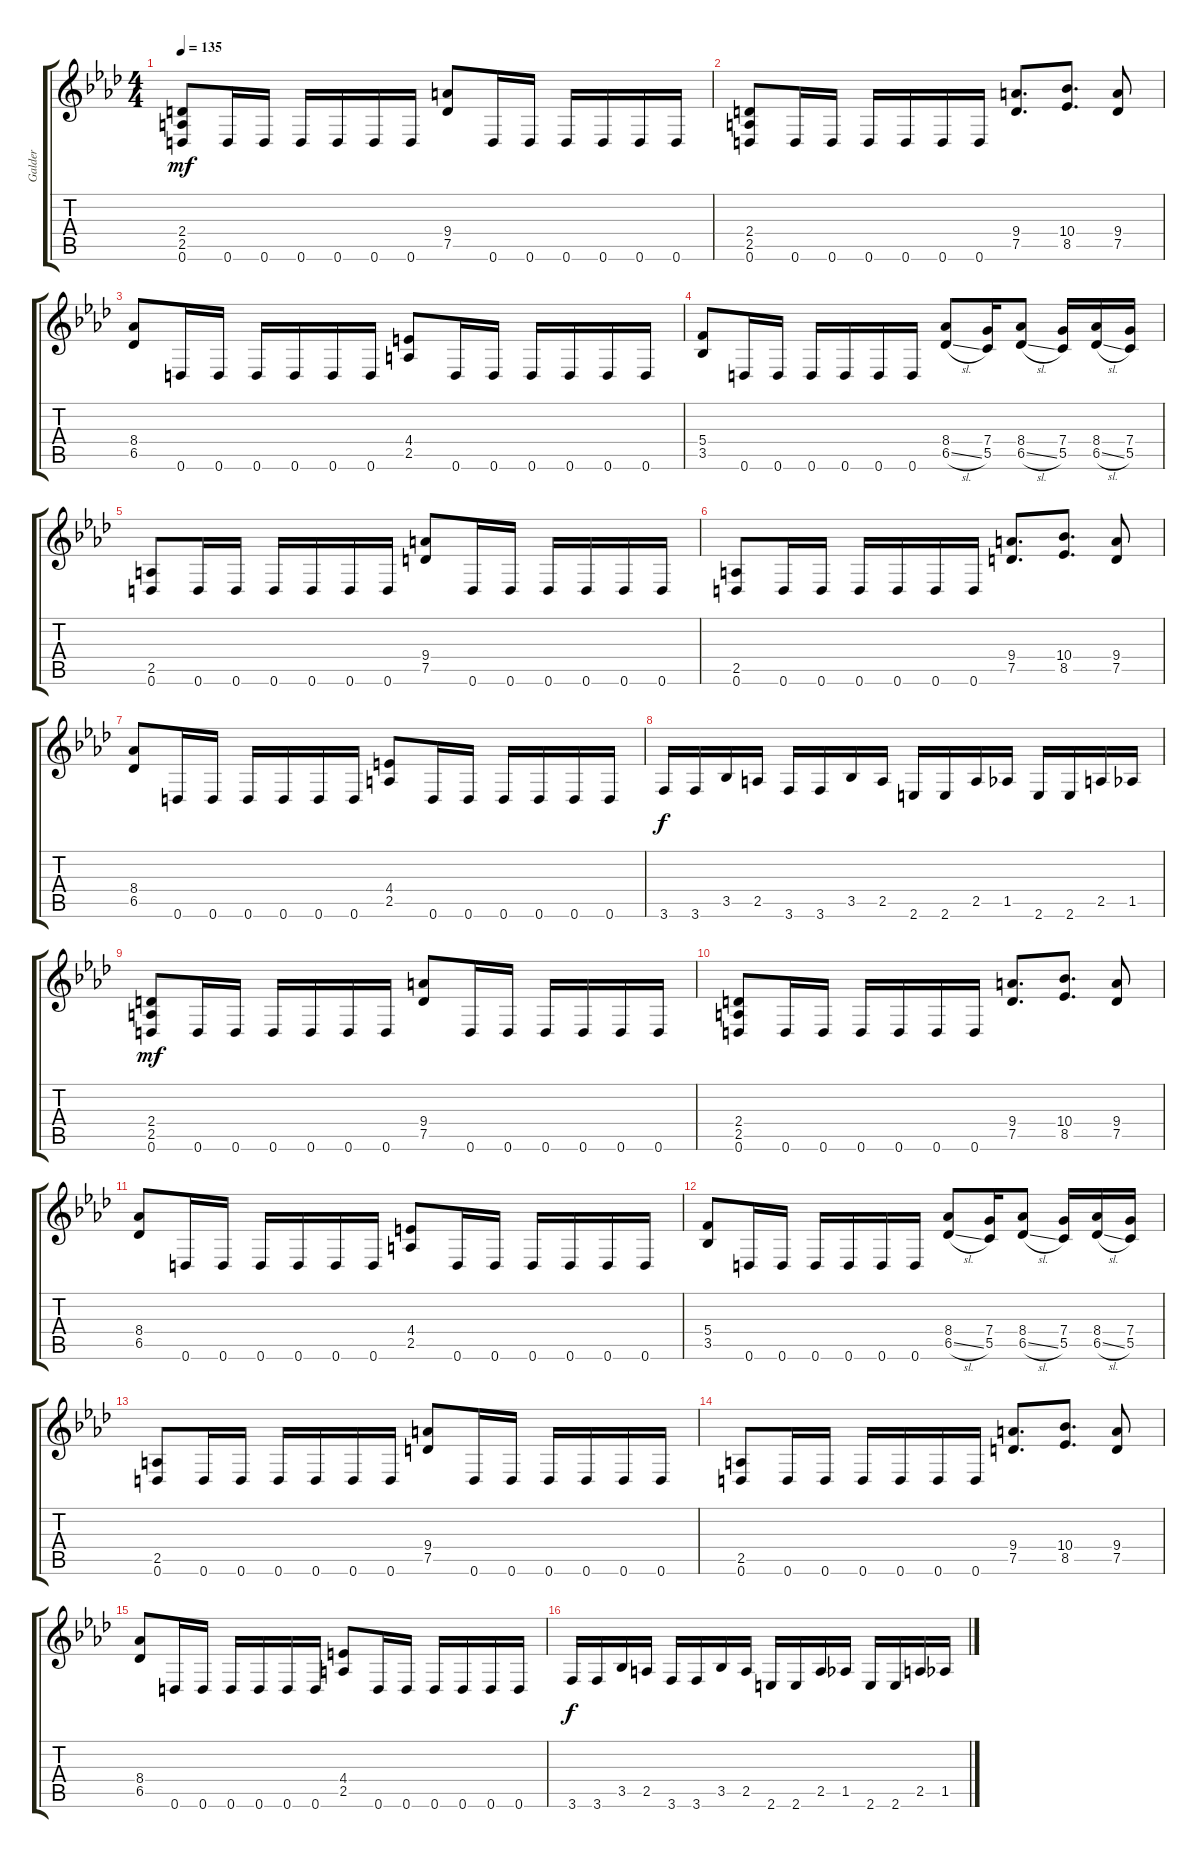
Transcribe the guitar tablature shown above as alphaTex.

\track ("Galder" "Galder") {instrument distortionguitar}
\staff {score tabs}
\tuning (D4 A3 F3 C3 G2 D2) {hide}
\ts (4 4)
\tempo 135
\clef g2
\ks ab
(2.4 2.5 0.6).8{dy mf} 0.6.16 0.6.16 0.6.16 0.6.16 0.6.16 0.6.16 (9.4 7.5).8 0.6.16 0.6.16 0.6.16 0.6.16 0.6.16 0.6.16 |
(2.4 2.5 0.6).8 0.6.16 0.6.16 0.6.16 0.6.16 0.6.16 0.6.16 (9.4 7.5).8{d} (10.4 8.5).8{d} (9.4 7.5).8 |
(8.4 6.5).8 0.6.16 0.6.16 0.6.16 0.6.16 0.6.16 0.6.16 (4.4 2.5).8 0.6.16 0.6.16 0.6.16 0.6.16 0.6.16 0.6.16 |
(5.4 3.5).8 0.6.16 0.6.16 0.6.16 0.6.16 0.6.16 0.6.16 (8.4 6.5{sl}).8 (7.4 5.5).16 (8.4 6.5{sl}).8 (7.4 5.5).16 (8.4 6.5{sl}).16 (7.4 5.5).16 |
(2.5 0.6).8 0.6.16 0.6.16 0.6.16 0.6.16 0.6.16 0.6.16 (9.4 7.5).8 0.6.16 0.6.16 0.6.16 0.6.16 0.6.16 0.6.16 |
(2.5 0.6).8 0.6.16 0.6.16 0.6.16 0.6.16 0.6.16 0.6.16 (9.4 7.5).8{d} (10.4 8.5).8{d} (9.4 7.5).8 |
(8.4 6.5).8 0.6.16 0.6.16 0.6.16 0.6.16 0.6.16 0.6.16 (4.4 2.5).8 0.6.16 0.6.16 0.6.16 0.6.16 0.6.16 0.6.16 |
3.6.16{dy f} 3.6.16 3.5.16 2.5.16 3.6.16 3.6.16 3.5.16 2.5.16 2.6.16 2.6.16 2.5.16 1.5.16 2.6.16 2.6.16 2.5.16 1.5.16 |
(2.4 2.5 0.6).8{dy mf} 0.6.16 0.6.16 0.6.16 0.6.16 0.6.16 0.6.16 (9.4 7.5).8 0.6.16 0.6.16 0.6.16 0.6.16 0.6.16 0.6.16 |
(2.4 2.5 0.6).8 0.6.16 0.6.16 0.6.16 0.6.16 0.6.16 0.6.16 (9.4 7.5).8{d} (10.4 8.5).8{d} (9.4 7.5).8 |
(8.4 6.5).8 0.6.16 0.6.16 0.6.16 0.6.16 0.6.16 0.6.16 (4.4 2.5).8 0.6.16 0.6.16 0.6.16 0.6.16 0.6.16 0.6.16 |
(5.4 3.5).8 0.6.16 0.6.16 0.6.16 0.6.16 0.6.16 0.6.16 (8.4 6.5{sl}).8 (7.4 5.5).16 (8.4 6.5{sl}).8 (7.4 5.5).16 (8.4 6.5{sl}).16 (7.4 5.5).16 |
(2.5 0.6).8 0.6.16 0.6.16 0.6.16 0.6.16 0.6.16 0.6.16 (9.4 7.5).8 0.6.16 0.6.16 0.6.16 0.6.16 0.6.16 0.6.16 |
(2.5 0.6).8 0.6.16 0.6.16 0.6.16 0.6.16 0.6.16 0.6.16 (9.4 7.5).8{d} (10.4 8.5).8{d} (9.4 7.5).8 |
(8.4 6.5).8 0.6.16 0.6.16 0.6.16 0.6.16 0.6.16 0.6.16 (4.4 2.5).8 0.6.16 0.6.16 0.6.16 0.6.16 0.6.16 0.6.16 |
3.6.16{dy f} 3.6.16 3.5.16 2.5.16 3.6.16 3.6.16 3.5.16 2.5.16 2.6.16 2.6.16 2.5.16 1.5.16 2.6.16 2.6.16 2.5.16 1.5.16
